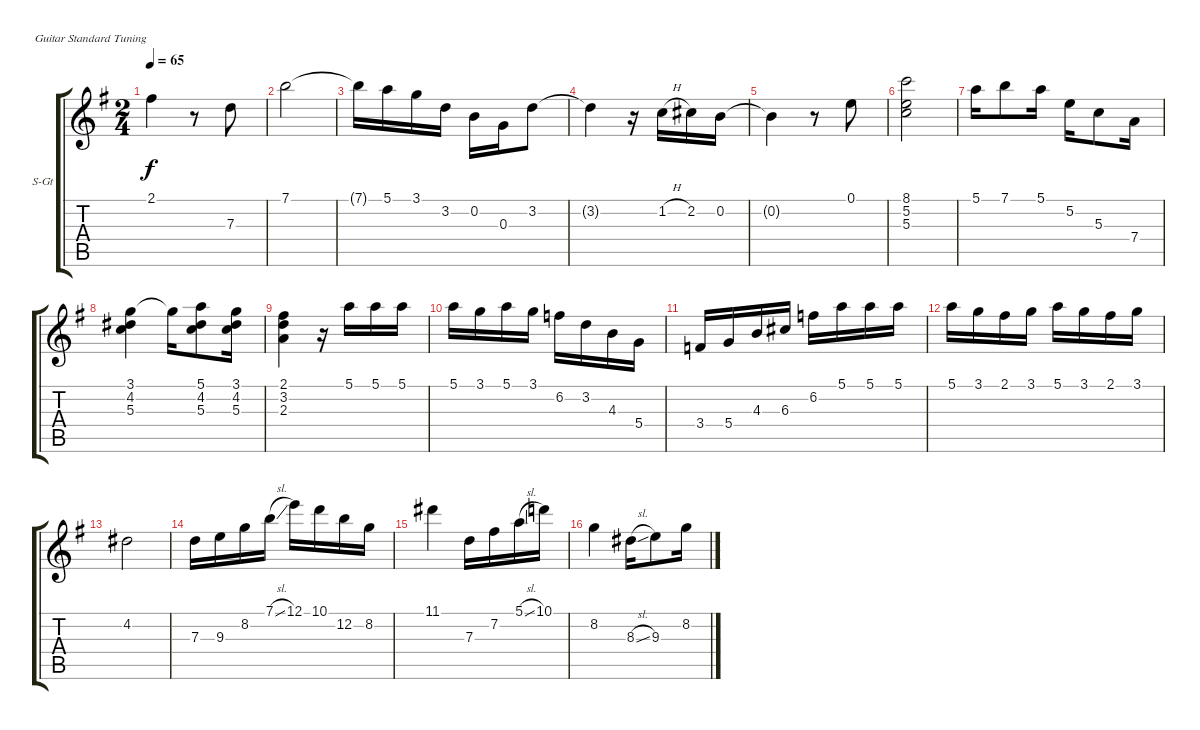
\bracketExtendMode groupsimilarinstruments
\firstSystemTrackNameOrientation horizontal
\otherSystemsTrackNameOrientation horizontal
\track ("Solista" "S-Gt") {instrument acousticguitarsteel}
\staff {score tabs}
\tuning (E4 B3 G3 D3 A2 E2)
\ts (2 4)
\tempo 65
\clef g2
\ks g
2.1.4{dy f} r.8 7.3.8 |
7.1.2 |
7.1{t}.16 5.1.16 3.1.16 3.2.16 0.2.16 0.3.16 3.2.8 |
3.2{t}.4 r.16 1.2{h}.16 2.2.16 0.2.16 |
0.2{t}.4 r.8 0.1.8 |
(8.1 5.2 5.3).2 |
5.1.16 7.1.8 5.1.16 5.2.16 5.3.8 7.4.16 |
(3.1 4.2 5.3).4 3.1{t}.16 (5.1 4.2 5.3).8 (3.1 4.2 5.3).16 |
(2.1 3.2 2.3).4 r.16 5.1.16 5.1.16 5.1.16 |
5.1.16 3.1.16 5.1.16 3.1.16 6.2.16 3.2.16 4.3.16 5.4.16 |
3.4.16 5.4.16 4.3.16 6.3.16 6.2.16 5.1.16 5.1.16 5.1.16 |
5.1.16 3.1.16 2.1.16 3.1.16 5.1.16 3.1.16 2.1.16 3.1.16 |
4.2.2 |
7.3.16 9.3.16 8.2.16 7.1{sl}.16 12.1.16 10.1.16 12.2.16 8.2.16 |
11.1.4 7.3.16 7.2.16 5.1{sl}.16 10.1.16 |
8.2.4 8.3{sl}.16 9.3.8 8.2.16
